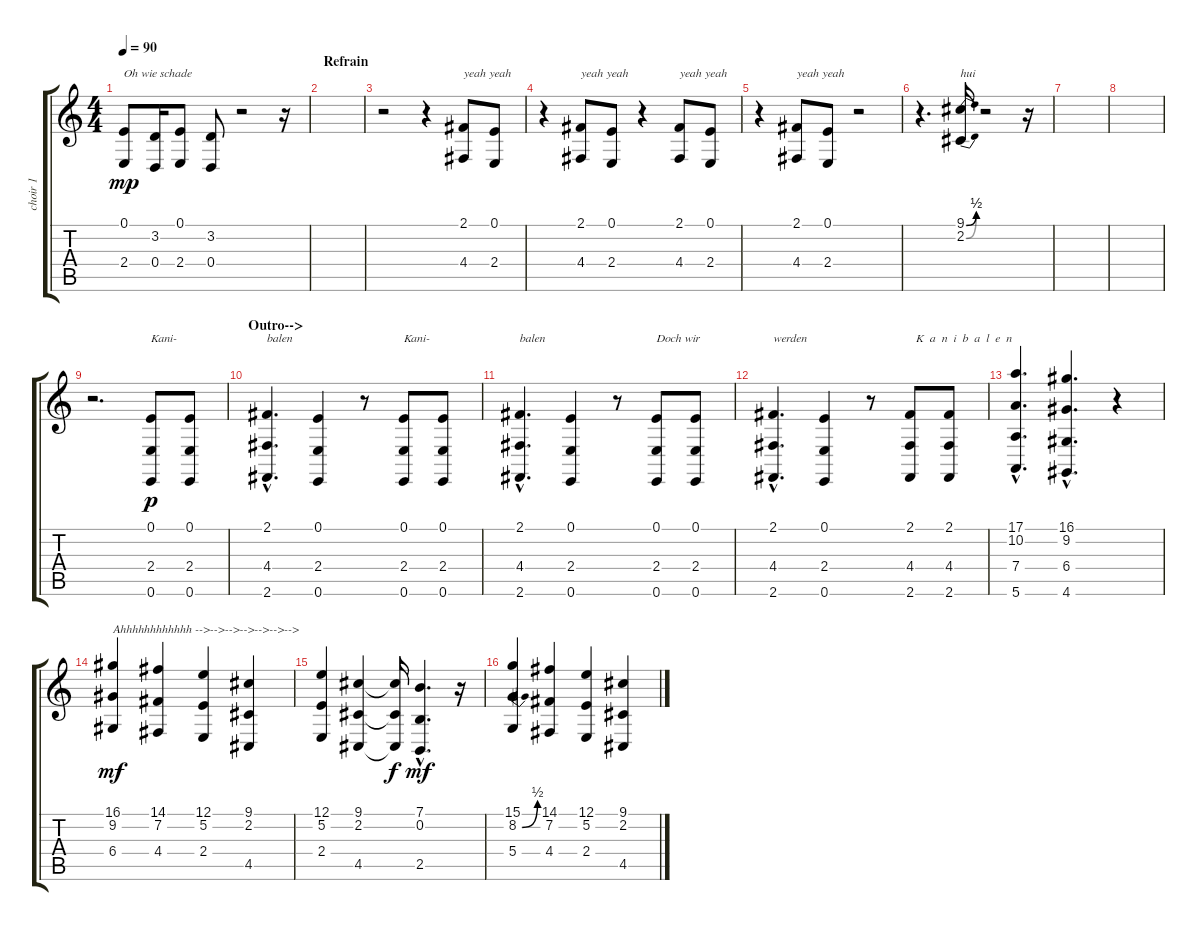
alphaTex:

\track ("choir 1" "choir 1") {instrument lead2sawtooth}
\staff {score tabs}
\tuning (E4 B3 G3 D3 A2 E2) {hide}
\ts (4 4)
\tempo 90
\clef g2
\ks c
(0.1 2.4).8{txt "Oh wie schade" dy mp} (3.2 0.4).16 (0.1 2.4).8 (3.2 0.4).8 r.2 r.16 |
\section ("" "Refrain")
|
r.2 r.4 (2.1 4.4).8{txt "yeah yeah"} (0.1 2.4).8 |
r.4 (2.1 4.4).8{txt "yeah yeah"} (0.1 2.4).8 r.4 (2.1 4.4).8{txt "yeah yeah"} (0.1 2.4).8 |
r.4 (2.1 4.4).8{txt "yeah yeah"} (0.1 2.4).8 r.2 |
r.4{d} (9.1{be (bend 0 0 60 2)} 2.2{be (bend 0 0 60 2)}).16{txt "hui"} r.2 r.16 |
|
|
r.2{d} (0.1 2.4 0.6).8{txt "Kani-" dy p} (0.1 2.4 0.6).8 |
\section ("" "Outro-->")
(2.1{hac} 4.4{hac} 2.6{hac}).4{d txt "balen"} (0.1 2.4 0.6).4 r.8 (0.1 2.4 0.6).8{txt "Kani-"} (0.1 2.4 0.6).8 |
(2.1{hac} 4.4{hac} 2.6{hac}).4{d txt "balen"} (0.1 2.4 0.6).4 r.8 (0.1 2.4 0.6).8{txt "Doch wir"} (0.1 2.4 0.6).8 |
(2.1{hac} 4.4{hac} 2.6{hac}).4{d txt "werden"} (0.1 2.4 0.6).4 r.8 (2.1 4.4 2.6).8{txt "  K  a  n  i  b  a  l  e  n"} (2.1 4.4 2.6).8 |
(17.1{hac} 10.2{hac} 7.4{hac} 5.6{hac}).4{d} (16.1{hac} 9.2{hac} 6.4{hac} 4.6{hac}).4{d} r.4 |
(16.1 9.2 6.4).4{txt "Ahhhhhhhhhhhh -->-->-->-->-->-->-->" dy mf} (14.1 7.2 4.4).4 (12.1 5.2 2.4).4 (9.1 2.2 4.5).4 |
(12.1 5.2 2.4).4 (9.1 2.2 4.5).4 (9.1{t} 2.2{t} 4.5{t}).16{dy f} (7.1{hac} 0.2{hac} 2.5{hac}).4{d dy mf} r.16 |
(15.1 8.2{be (bend 0 0 60 2)} 5.4).4 (14.1 7.2 4.4).4 (12.1 5.2 2.4).4 (9.1 2.2 4.5).4
